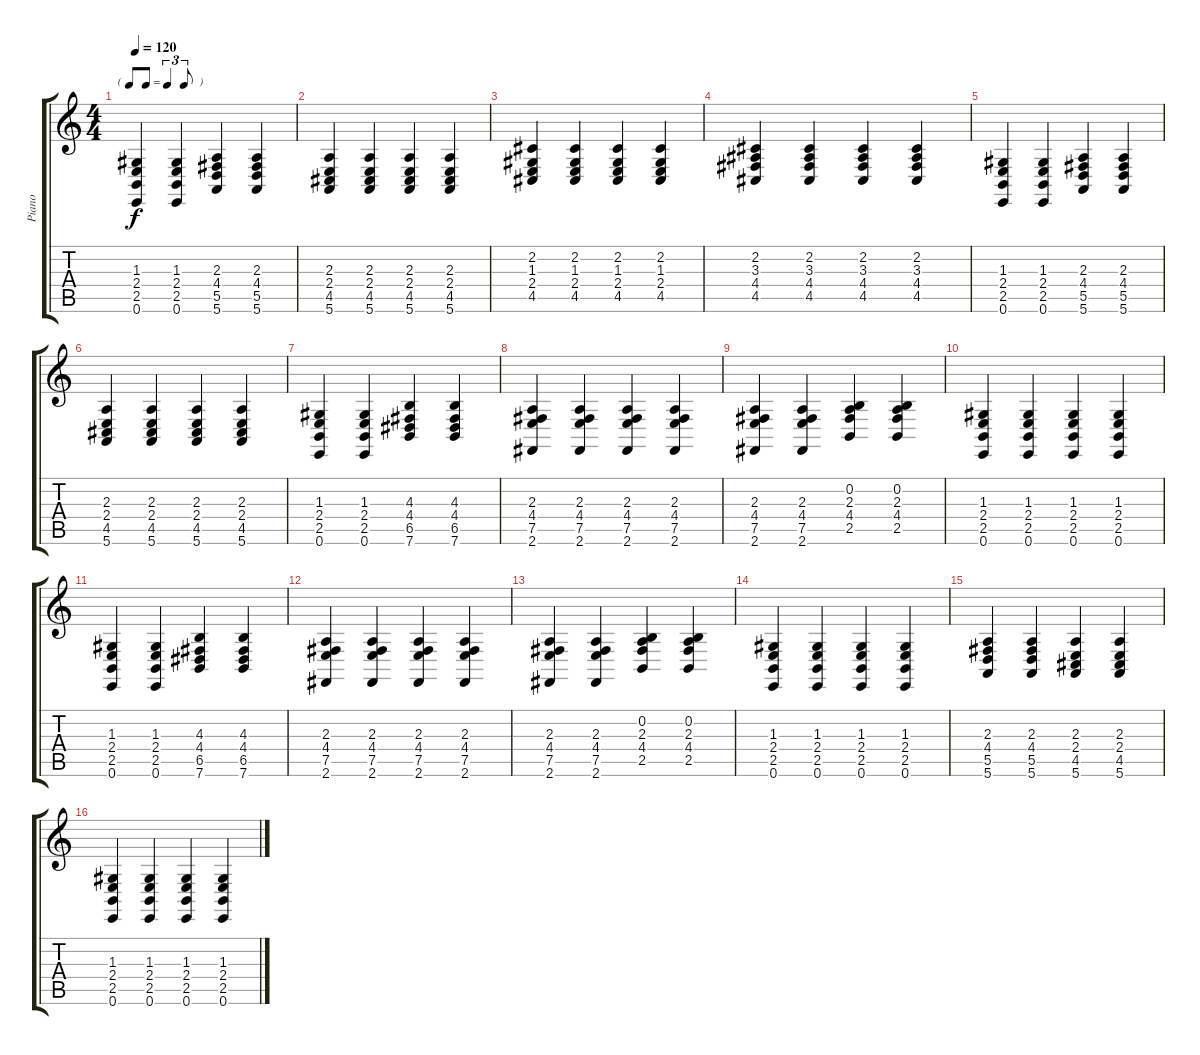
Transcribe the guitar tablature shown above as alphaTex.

\track ("Piano" "Piano") {instrument acousticgrandpiano}
\staff {score tabs}
\tuning (E4 B3 G3 D3 A2 E2) {hide}
\ts (4 4)
\tf triplet8th
\tempo 120
\clef g2
\ks c
(1.3 2.4 2.5 0.6).4{dy f} (1.3 2.4 2.5 0.6).4 (2.3 4.4 5.5 5.6).4 (2.3 4.4 5.5 5.6).4 |
(2.3 2.4 4.5 5.6).4 (2.3 2.4 4.5 5.6).4 (2.3 2.4 4.5 5.6).4 (2.3 2.4 4.5 5.6).4 |
(2.2 1.3 2.4 4.5).4 (2.2 1.3 2.4 4.5).4 (2.2 1.3 2.4 4.5).4 (2.2 1.3 2.4 4.5).4 |
(2.2 3.3 4.4 4.5).4 (2.2 3.3 4.4 4.5).4 (2.2 3.3 4.4 4.5).4 (2.2 3.3 4.4 4.5).4 |
(1.3 2.4 2.5 0.6).4 (1.3 2.4 2.5 0.6).4 (2.3 4.4 5.5 5.6).4 (2.3 4.4 5.5 5.6).4 |
(2.3 2.4 4.5 5.6).4 (2.3 2.4 4.5 5.6).4 (2.3 2.4 4.5 5.6).4 (2.3 2.4 4.5 5.6).4 |
(1.3 2.4 2.5 0.6).4 (1.3 2.4 2.5 0.6).4 (4.3 4.4 6.5 7.6).4 (4.3 4.4 6.5 7.6).4 |
(2.3 4.4 7.5 2.6).4 (2.3 4.4 7.5 2.6).4 (2.3 4.4 7.5 2.6).4 (2.3 4.4 7.5 2.6).4 |
(2.3 4.4 7.5 2.6).4 (2.3 4.4 7.5 2.6).4 (0.2 2.3 4.4 2.5).4 (0.2 2.3 4.4 2.5).4 |
(1.3 2.4 2.5 0.6).4 (1.3 2.4 2.5 0.6).4 (1.3 2.4 2.5 0.6).4 (1.3 2.4 2.5 0.6).4 |
(1.3 2.4 2.5 0.6).4 (1.3 2.4 2.5 0.6).4 (4.3 4.4 6.5 7.6).4 (4.3 4.4 6.5 7.6).4 |
(2.3 4.4 7.5 2.6).4 (2.3 4.4 7.5 2.6).4 (2.3 4.4 7.5 2.6).4 (2.3 4.4 7.5 2.6).4 |
(2.3 4.4 7.5 2.6).4 (2.3 4.4 7.5 2.6).4 (0.2 2.3 4.4 2.5).4 (0.2 2.3 4.4 2.5).4 |
(1.3 2.4 2.5 0.6).4 (1.3 2.4 2.5 0.6).4 (1.3 2.4 2.5 0.6).4 (1.3 2.4 2.5 0.6).4 |
(2.3 4.4 5.5 5.6).4 (2.3 4.4 5.5 5.6).4 (2.3 2.4 4.5 5.6).4 (2.3 2.4 4.5 5.6).4 |
(1.3 2.4 2.5 0.6).4 (1.3 2.4 2.5 0.6).4 (1.3 2.4 2.5 0.6).4 (1.3 2.4 2.5 0.6).4
